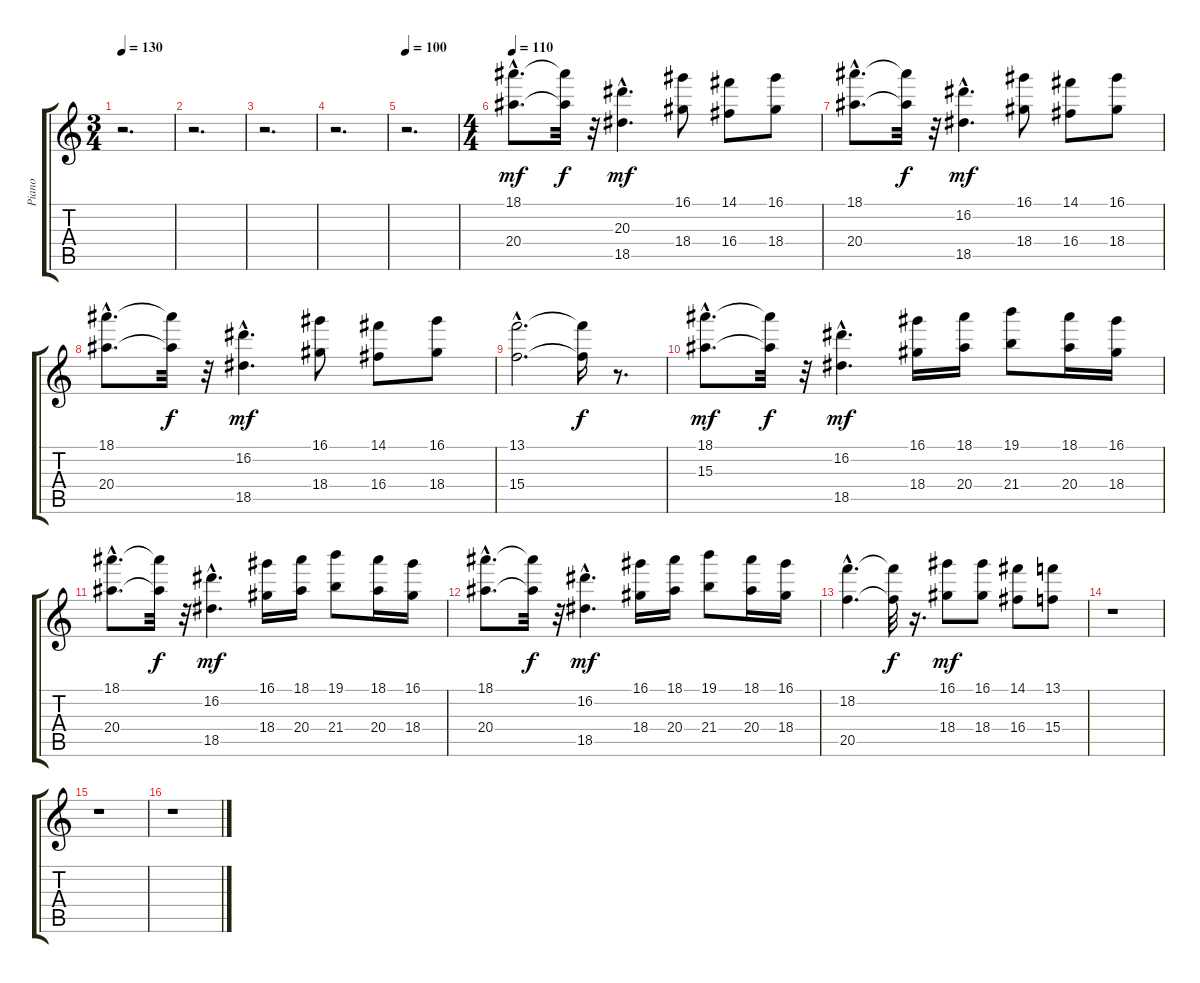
\track ("Piano" "Piano") {instrument acousticguitarnylon}
\staff {score tabs}
\tuning (E4 B3 G3 D3 A2 E2) {hide}
\ts (3 4)
\tempo 130
\clef g2
\ks c
r.2{d dy f} |
r.2{d} |
r.2{d} |
r.2{d} |
\tempo 100
r.2{d} |
\ts (4 4)
\tempo 110
(18.1{hac} 20.4{hac}).8{d dy mf} (18.1{t} 20.4{t}).32{dy f} r.32 (20.3{hac} 18.5{hac}).4{d dy mf} (16.1 18.4).8 (14.1 16.4).8 (16.1 18.4).8 |
(18.1{hac} 20.4{hac}).8{d} (18.1{t} 20.4{t}).32{dy f} r.32 (16.2{hac} 18.5{hac}).4{d dy mf} (16.1 18.4).8 (14.1 16.4).8 (16.1 18.4).8 |
(18.1{hac} 20.4{hac}).8{d} (18.1{t} 20.4{t}).32{dy f} r.32 (16.2{hac} 18.5{hac}).4{d dy mf} (16.1 18.4).8 (14.1 16.4).8 (16.1 18.4).8 |
(13.1{hac} 15.4{hac}).2{d} (13.1{t} 15.4{t}).16{dy f} r.8{d} |
(18.1{hac} 15.3{hac}).8{d dy mf} (18.1{t} 15.3{t}).32{dy f} r.32 (16.2{hac} 18.5{hac}).4{d dy mf} (16.1 18.4).16 (18.1 20.4).16 (19.1 21.4).8 (18.1 20.4).16 (16.1 18.4).16 |
(18.1{hac} 20.4{hac}).8{d} (18.1{t} 20.4{t}).32{dy f} r.32 (16.2{hac} 18.5{hac}).4{d dy mf} (16.1 18.4).16 (18.1 20.4).16 (19.1 21.4).8 (18.1 20.4).16 (16.1 18.4).16 |
(18.1{hac} 20.4{hac}).8{d} (18.1{t} 20.4{t}).32{dy f} r.32 (16.2{hac} 18.5{hac}).4{d dy mf} (16.1 18.4).16 (18.1 20.4).16 (19.1 21.4).8 (18.1 20.4).16 (16.1 18.4).16 |
(18.2{hac} 20.5{hac}).4{d} (18.2{t} 20.5{t}).32{dy f} r.16{d} (16.1 18.4).8{dy mf} (16.1 18.4).8 (14.1 16.4).8 (13.1 15.4).8 |
r.1 |
r.1 |
r.1
